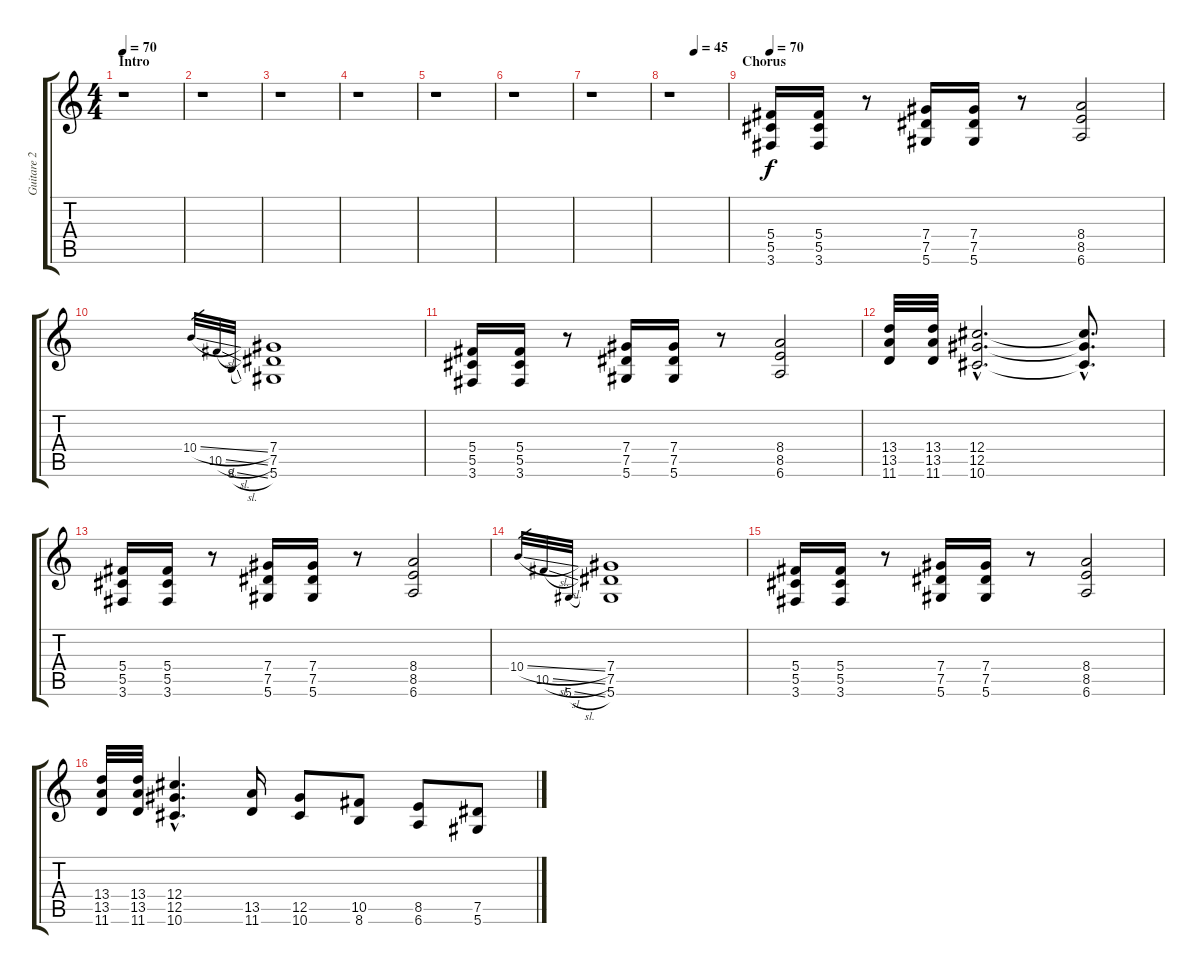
\track ("Guitare 2" "Guitare 2") {instrument distortionguitar}
\staff {score tabs}
\tuning (Eb4 Bb3 Gb3 Db3 Ab2 Eb2) {hide}
\ts (4 4)
\section ("" "Intro")
\tempo 70
\clef g2
\ks c
r.1{dy f instrument distortionguitar} |
r.1 |
r.1 |
r.1 |
r.1 |
r.1 |
r.1 |
\tempo (45 0.4375)
r.1 |
\section ("" "Chorus")
\tempo 70
(5.4 5.5 3.6).16 (5.4 5.5 3.6).16 r.8 (7.4 7.5 5.6).16 (7.4 7.5 5.6).16 r.8 (8.4 8.5 6.6).2 |
10.4{sl}.32{gr} 10.5{sl}.32{gr} 8.6{sl}.32{gr} (7.4 7.5 5.6).1 |
(5.4 5.5 3.6).16 (5.4 5.5 3.6).16 r.8 (7.4 7.5 5.6).16 (7.4 7.5 5.6).16 r.8 (8.4 8.5 6.6).2 |
(13.4 13.5 11.6).32 (13.4 13.5 11.6).32 (12.4{hac} 12.5{hac} 10.6{hac}).2{d} (12.4{hac t} 12.5{hac t} 10.6{hac t}).8{d} |
(5.4 5.5 3.6).16 (5.4 5.5 3.6).16 r.8 (7.4 7.5 5.6).16 (7.4 7.5 5.6).16 r.8 (8.4 8.5 6.6).2 |
10.4{sl}.32{gr} 10.5{sl}.32{gr} 5.6{sl}.32{gr} (7.4 7.5 5.6).1 |
(5.4 5.5 3.6).16 (5.4 5.5 3.6).16 r.8 (7.4 7.5 5.6).16 (7.4 7.5 5.6).16 r.8 (8.4 8.5 6.6).2 |
(13.4 13.5 11.6).32 (13.4 13.5 11.6).32 (12.4{hac} 12.5{hac} 10.6{hac}).4{d} (13.5 11.6).16 (12.5 10.6).8 (10.5 8.6).8 (8.5 6.6).8 (7.5 5.6).8
